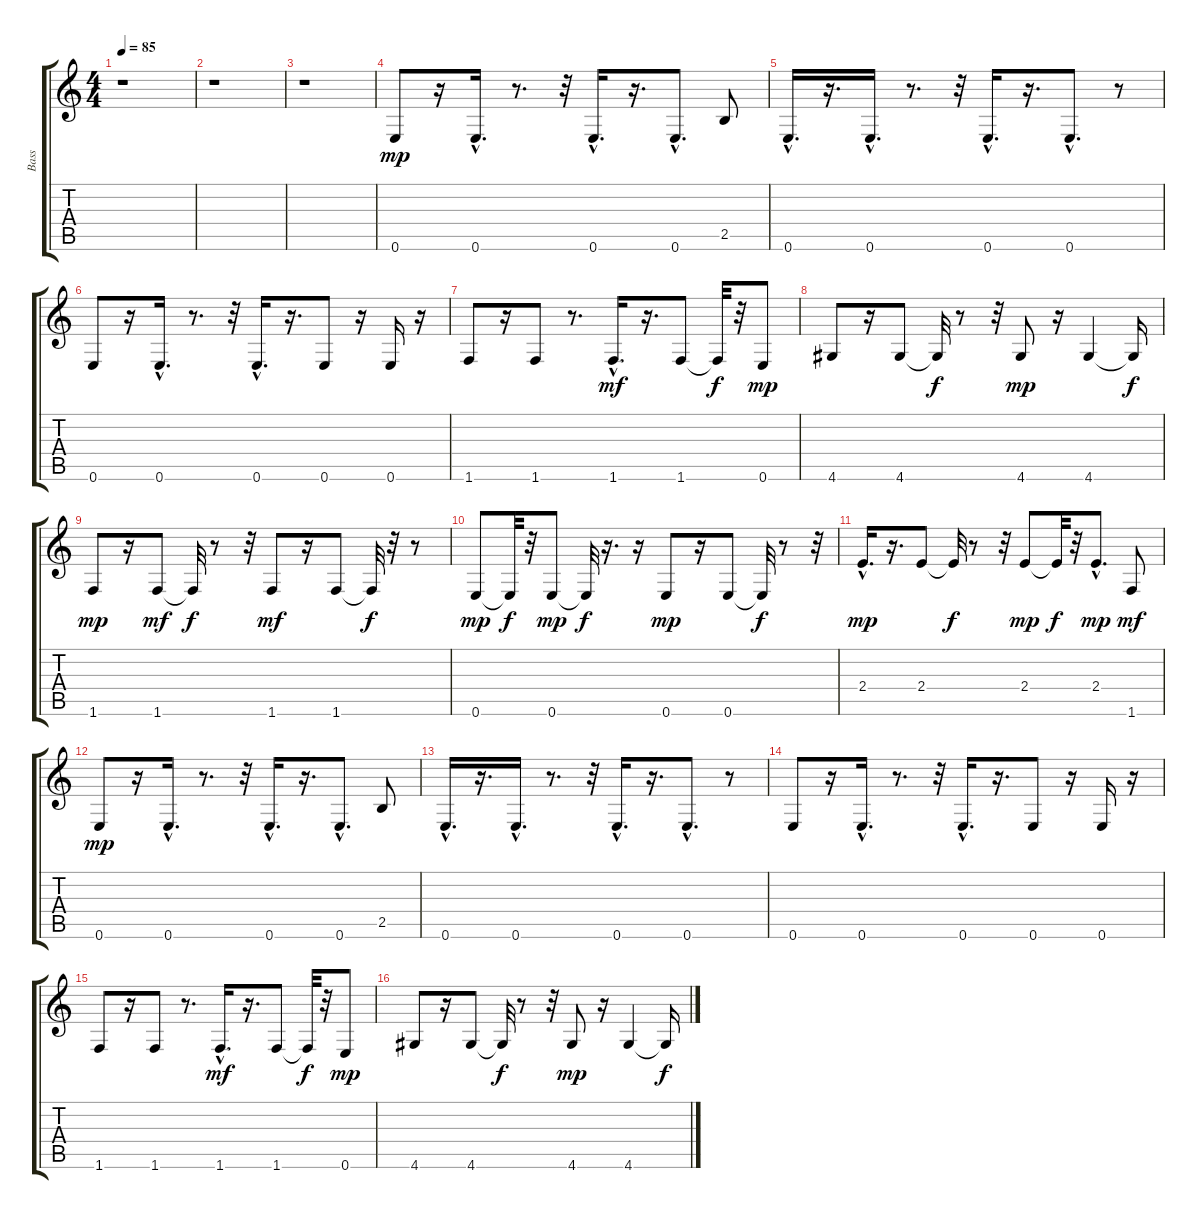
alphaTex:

\track ("Bass" "Bass") {instrument electricbasspick}
\staff {score tabs}
\tuning (E4 B3 G3 D3 A2 E2) {hide}
\ts (4 4)
\tempo 85
\clef g2
\ks c
r.1{dy mp instrument electricbasspick} |
r.1 |
r.1 |
0.6.8 r.16 0.6{hac}.16{d} r.8{d} r.32 0.6{hac}.16{d} r.16{d} 0.6{hac}.8{d} 2.5.8 |
0.6{hac}.16{d} r.16{d} 0.6{hac}.16{d} r.8{d} r.32 0.6{hac}.16{d} r.16{d} 0.6{hac}.8{d} r.8 |
0.6.8 r.16 0.6{hac}.16{d} r.8{d} r.32 0.6{hac}.16{d} r.16{d} 0.6.8 r.16 0.6.16 r.16 |
1.6.8 r.16 1.6.8 r.8{d} 1.6{hac}.16{d dy mf} r.16{d} 1.6.8 1.6{t}.32{dy f} r.32 0.6.8{dy mp} |
4.6.8 r.16 4.6.8 4.6{t}.32{dy f} r.8 r.32 4.6.8{dy mp} r.16 4.6.4 4.6{t}.16{dy f} |
1.6.8{dy mp} r.16 1.6.8{dy mf} 1.6{t}.32{dy f} r.8 r.32 1.6.8{dy mf} r.16 1.6.8 1.6{t}.32{dy f} r.32 r.8 |
0.6.8{dy mp} 0.6{t}.32{dy f} r.32 0.6.8{dy mp} 0.6{t}.32{dy f} r.16{d} r.16 0.6.8{dy mp} r.16 0.6.8 0.6{t}.32{dy f} r.8 r.32 |
2.4{hac}.16{d dy mp} r.16{d} 2.4.8 2.4{t}.32{dy f} r.8 r.32 2.4.8{dy mp} 2.4{t}.32{dy f} r.32 2.4{hac}.8{d dy mp} 1.6.8{dy mf} |
0.6.8{dy mp} r.16 0.6{hac}.16{d} r.8{d} r.32 0.6{hac}.16{d} r.16{d} 0.6{hac}.8{d} 2.5.8 |
0.6{hac}.16{d} r.16{d} 0.6{hac}.16{d} r.8{d} r.32 0.6{hac}.16{d} r.16{d} 0.6{hac}.8{d} r.8 |
0.6.8 r.16 0.6{hac}.16{d} r.8{d} r.32 0.6{hac}.16{d} r.16{d} 0.6.8 r.16 0.6.16 r.16 |
1.6.8 r.16 1.6.8 r.8{d} 1.6{hac}.16{d dy mf} r.16{d} 1.6.8 1.6{t}.32{dy f} r.32 0.6.8{dy mp} |
4.6.8 r.16 4.6.8 4.6{t}.32{dy f} r.8 r.32 4.6.8{dy mp} r.16 4.6.4 4.6{t}.16{dy f}
